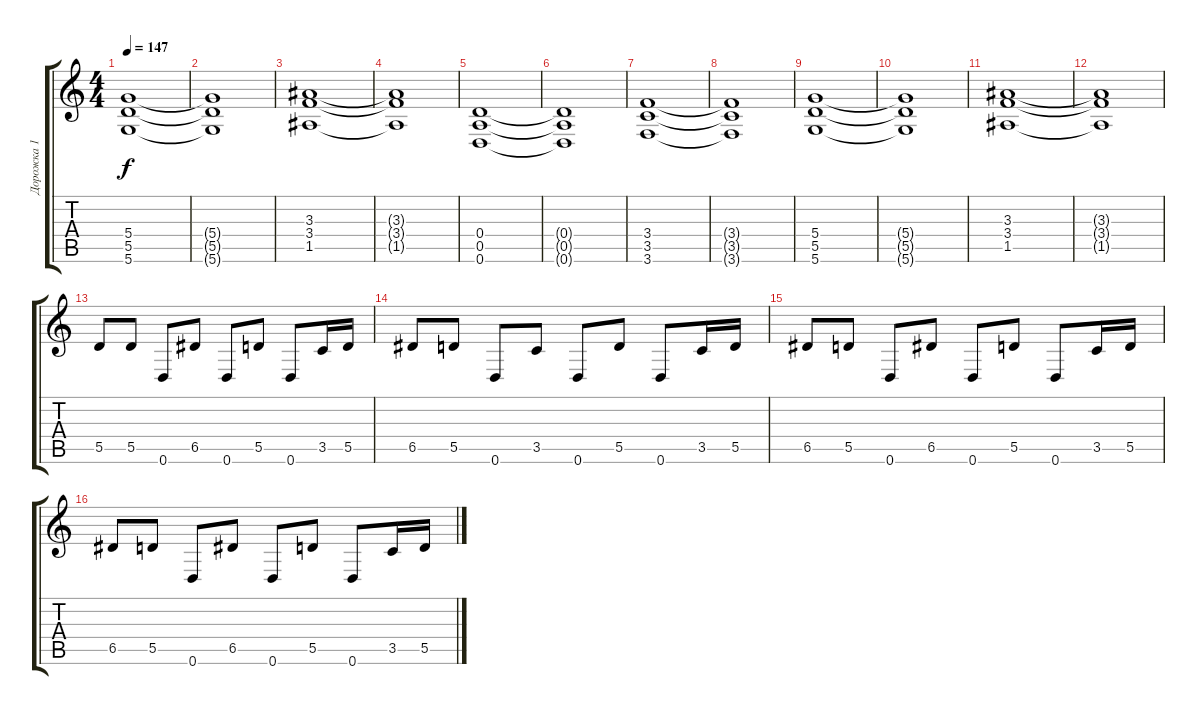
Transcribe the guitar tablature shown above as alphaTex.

\track ("Дорожка 1" "Дорожка 1") {instrument distortionguitar}
\staff {score tabs}
\tuning (E4 B3 G3 D3 A2 D2) {hide}
\ts (4 4)
\tempo 147
\clef g2
\ks c
(5.4 5.5 5.6).1{dy f} |
(5.4{t} 5.5{t} 5.6{t}).1 |
(3.3 3.4 1.5).1 |
(3.3{t} 3.4{t} 1.5{t}).1 |
(0.4 0.5 0.6).1 |
(0.4{t} 0.5{t} 0.6{t}).1 |
(3.4 3.5 3.6).1 |
(3.4{t} 3.5{t} 3.6{t}).1 |
(5.4 5.5 5.6).1 |
(5.4{t} 5.5{t} 5.6{t}).1 |
(3.3 3.4 1.5).1 |
(3.3{t} 3.4{t} 1.5{t}).1 |
5.5.8 5.5.8 0.6.8 6.5.8 0.6.8 5.5.8 0.6.8 3.5.16 5.5.16 |
6.5.8 5.5.8 0.6.8 3.5.8 0.6.8 5.5.8 0.6.8 3.5.16 5.5.16 |
6.5.8 5.5.8 0.6.8 6.5.8 0.6.8 5.5.8 0.6.8 3.5.16 5.5.16 |
6.5.8 5.5.8 0.6.8 6.5.8 0.6.8 5.5.8 0.6.8 3.5.16 5.5.16
